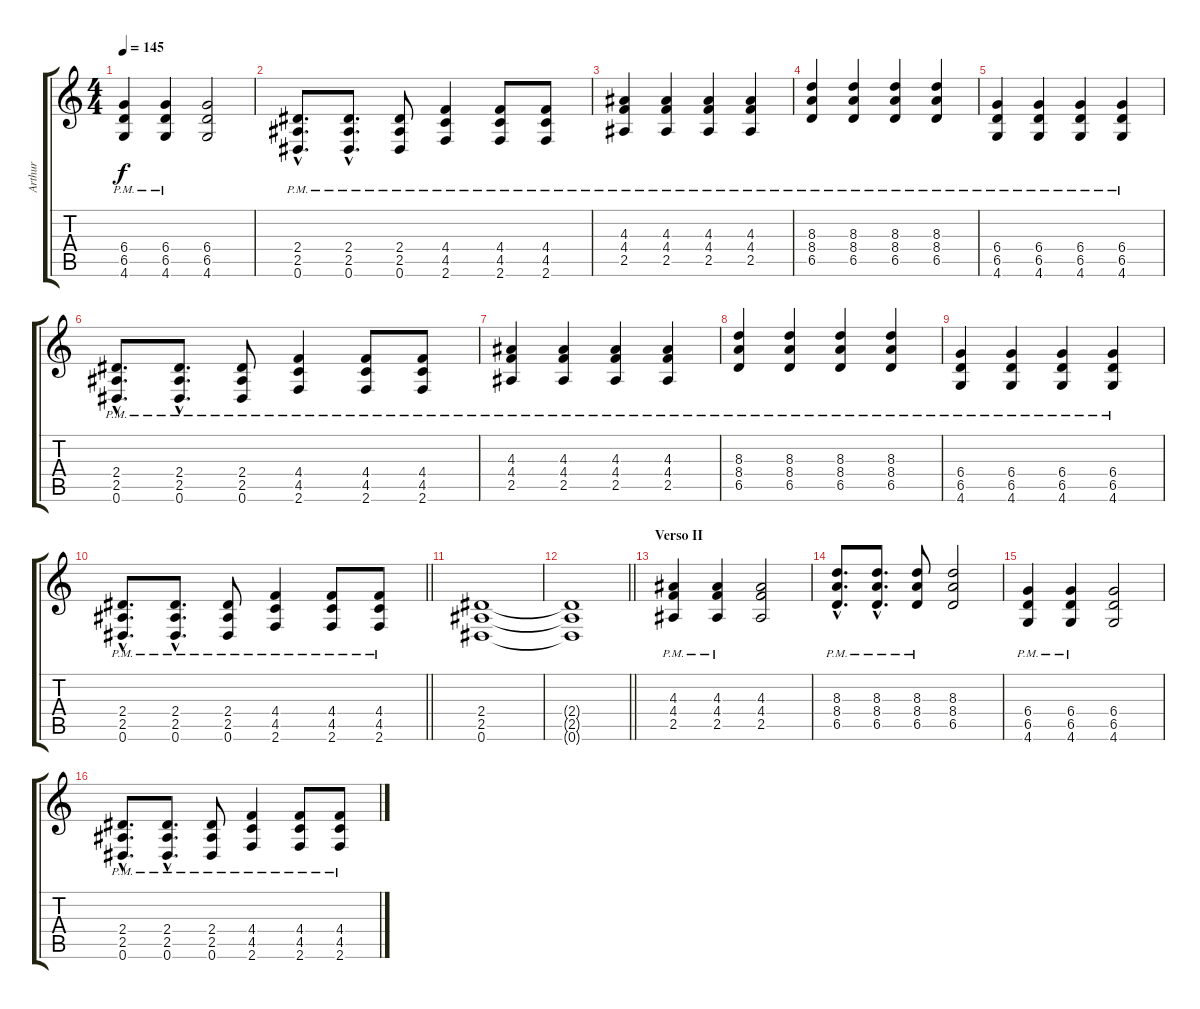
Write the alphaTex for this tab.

\track ("Arthur" "Arthur") {instrument distortionguitar}
\staff {score tabs}
\tuning (Eb4 Bb3 Gb3 Db3 Ab2 Eb2) {hide}
\ts (4 4)
\tempo 145
\clef g2
\ks c
(6.4{pm} 6.5{pm} 4.6{pm}).4{dy f} (6.4{pm} 6.5{pm} 4.6{pm}).4 (6.4 6.5 4.6).2 |
(2.4{hac pm} 2.5{hac pm} 0.6{hac pm}).8{d} (2.4{hac pm} 2.5{hac pm} 0.6{hac pm}).8{d} (2.4{pm} 2.5{pm} 0.6{pm}).8 (4.4{pm} 4.5{pm} 2.6{pm}).4 (4.4{pm} 4.5{pm} 2.6{pm}).8 (4.4{pm} 4.5{pm} 2.6{pm}).8 |
(4.3{pm} 4.4{pm} 2.5{pm}).4 (4.3{pm} 4.4{pm} 2.5{pm}).4 (4.3{pm} 4.4{pm} 2.5{pm}).4 (4.3{pm} 4.4{pm} 2.5{pm}).4 |
(8.3{pm} 8.4{pm} 6.5{pm}).4 (8.3{pm} 8.4{pm} 6.5{pm}).4 (8.3{pm} 8.4{pm} 6.5{pm}).4 (8.3{pm} 8.4{pm} 6.5{pm}).4 |
(6.4{pm} 6.5{pm} 4.6{pm}).4 (6.4{pm} 6.5{pm} 4.6{pm}).4 (6.4{pm} 6.5{pm} 4.6{pm}).4 (6.4{pm} 6.5{pm} 4.6{pm}).4 |
(2.4{hac pm} 2.5{hac pm} 0.6{hac pm}).8{d} (2.4{hac pm} 2.5{hac pm} 0.6{hac pm}).8{d} (2.4{pm} 2.5{pm} 0.6{pm}).8 (4.4{pm} 4.5{pm} 2.6{pm}).4 (4.4{pm} 4.5{pm} 2.6{pm}).8 (4.4{pm} 4.5{pm} 2.6{pm}).8 |
(4.3{pm} 4.4{pm} 2.5{pm}).4 (4.3{pm} 4.4{pm} 2.5{pm}).4 (4.3{pm} 4.4{pm} 2.5{pm}).4 (4.3{pm} 4.4{pm} 2.5{pm}).4 |
(8.3{pm} 8.4{pm} 6.5{pm}).4 (8.3{pm} 8.4{pm} 6.5{pm}).4 (8.3{pm} 8.4{pm} 6.5{pm}).4 (8.3{pm} 8.4{pm} 6.5{pm}).4 |
(6.4{pm} 6.5{pm} 4.6{pm}).4 (6.4{pm} 6.5{pm} 4.6{pm}).4 (6.4{pm} 6.5{pm} 4.6{pm}).4 (6.4{pm} 6.5{pm} 4.6{pm}).4 |
\barLineRight lightlight
(2.4{hac pm} 2.5{hac pm} 0.6{hac pm}).8{d} (2.4{hac pm} 2.5{hac pm} 0.6{hac pm}).8{d} (2.4{pm} 2.5{pm} 0.6{pm}).8 (4.4{pm} 4.5{pm} 2.6{pm}).4 (4.4{pm} 4.5{pm} 2.6{pm}).8 (4.4{pm} 4.5{pm} 2.6{pm}).8 |
(2.4 2.5 0.6).1 |
\barLineRight lightlight
(2.4{t} 2.5{t} 0.6{t}).1 |
\section ("" "Verso II")
(4.3{pm} 4.4{pm} 2.5{pm}).4 (4.3{pm} 4.4{pm} 2.5{pm}).4 (4.3 4.4 2.5).2 |
(8.3{hac pm} 8.4{hac pm} 6.5{hac pm}).8{d} (8.3{hac pm} 8.4{hac pm} 6.5{hac pm}).8{d} (8.3{pm} 8.4{pm} 6.5{pm}).8 (8.3 8.4 6.5).2 |
(6.4{pm} 6.5{pm} 4.6{pm}).4 (6.4{pm} 6.5{pm} 4.6{pm}).4 (6.4 6.5 4.6).2 |
(2.4{hac pm} 2.5{hac pm} 0.6{hac pm}).8{d} (2.4{hac pm} 2.5{hac pm} 0.6{hac pm}).8{d} (2.4{pm} 2.5{pm} 0.6{pm}).8 (4.4{pm} 4.5{pm} 2.6{pm}).4 (4.4{pm} 4.5{pm} 2.6{pm}).8 (4.4{pm} 4.5{pm} 2.6{pm}).8
